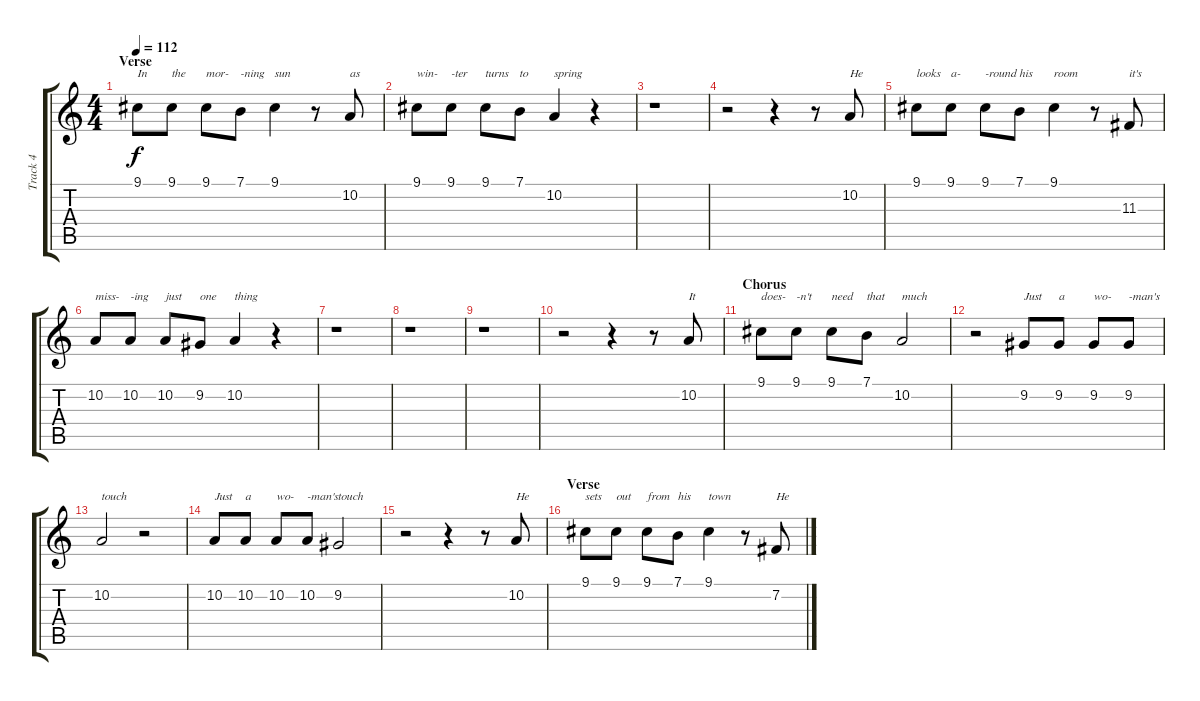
\track ("Track 4" "Track 4") {instrument steeldrums}
\staff {score tabs}
\tuning (E4 B3 G3 D3 A2 E2) {hide}
\ts (4 4)
\section ("" "Verse")
\tempo 112
\clef g2
\ks c
9.1.8{txt "In" dy f} 9.1.8{txt "the"} 9.1.8{txt "mor-"} 7.1.8{txt "-ning"} 9.1.4{txt "sun"} r.8 10.2.8{txt "as"} |
9.1.8{txt "win-"} 9.1.8{txt "-ter"} 9.1.8{txt "turns"} 7.1.8{txt "to"} 10.2.4{txt "spring"} r.4 |
r.1 |
r.2 r.4 r.8 10.2.8{txt "He"} |
9.1.8{txt "looks"} 9.1.8{txt "a-"} 9.1.8{txt "-round"} 7.1.8{txt "his"} 9.1.4{txt "room"} r.8 11.3.8{txt "it's"} |
10.2.8{txt "miss-"} 10.2.8{txt "-ing"} 10.2.8{txt "just"} 9.2.8{txt "one"} 10.2.4{txt "thing"} r.4 |
r.1 |
r.1 |
r.1 |
r.2 r.4 r.8 10.2.8{txt "It"} |
\section ("" "Chorus")
9.1.8{txt "does-"} 9.1.8{txt "-n't"} 9.1.8{txt "need"} 7.1.8{txt "that"} 10.2.2{txt "much"} |
r.2 9.2.8{txt "Just"} 9.2.8{txt "a"} 9.2.8{txt "wo-"} 9.2.8{txt "-man's"} |
10.2.2{txt "touch"} r.2 |
10.2.8{txt "Just"} 10.2.8{txt "a"} 10.2.8{txt "wo-"} 10.2.8{txt "-man's"} 9.2.2{txt "touch"} |
r.2 r.4 r.8 10.2.8{txt "He"} |
\section ("" "Verse")
9.1.8{txt "sets"} 9.1.8{txt "out"} 9.1.8{txt "from"} 7.1.8{txt "his"} 9.1.4{txt "town"} r.8 7.2.8{txt "He"}
